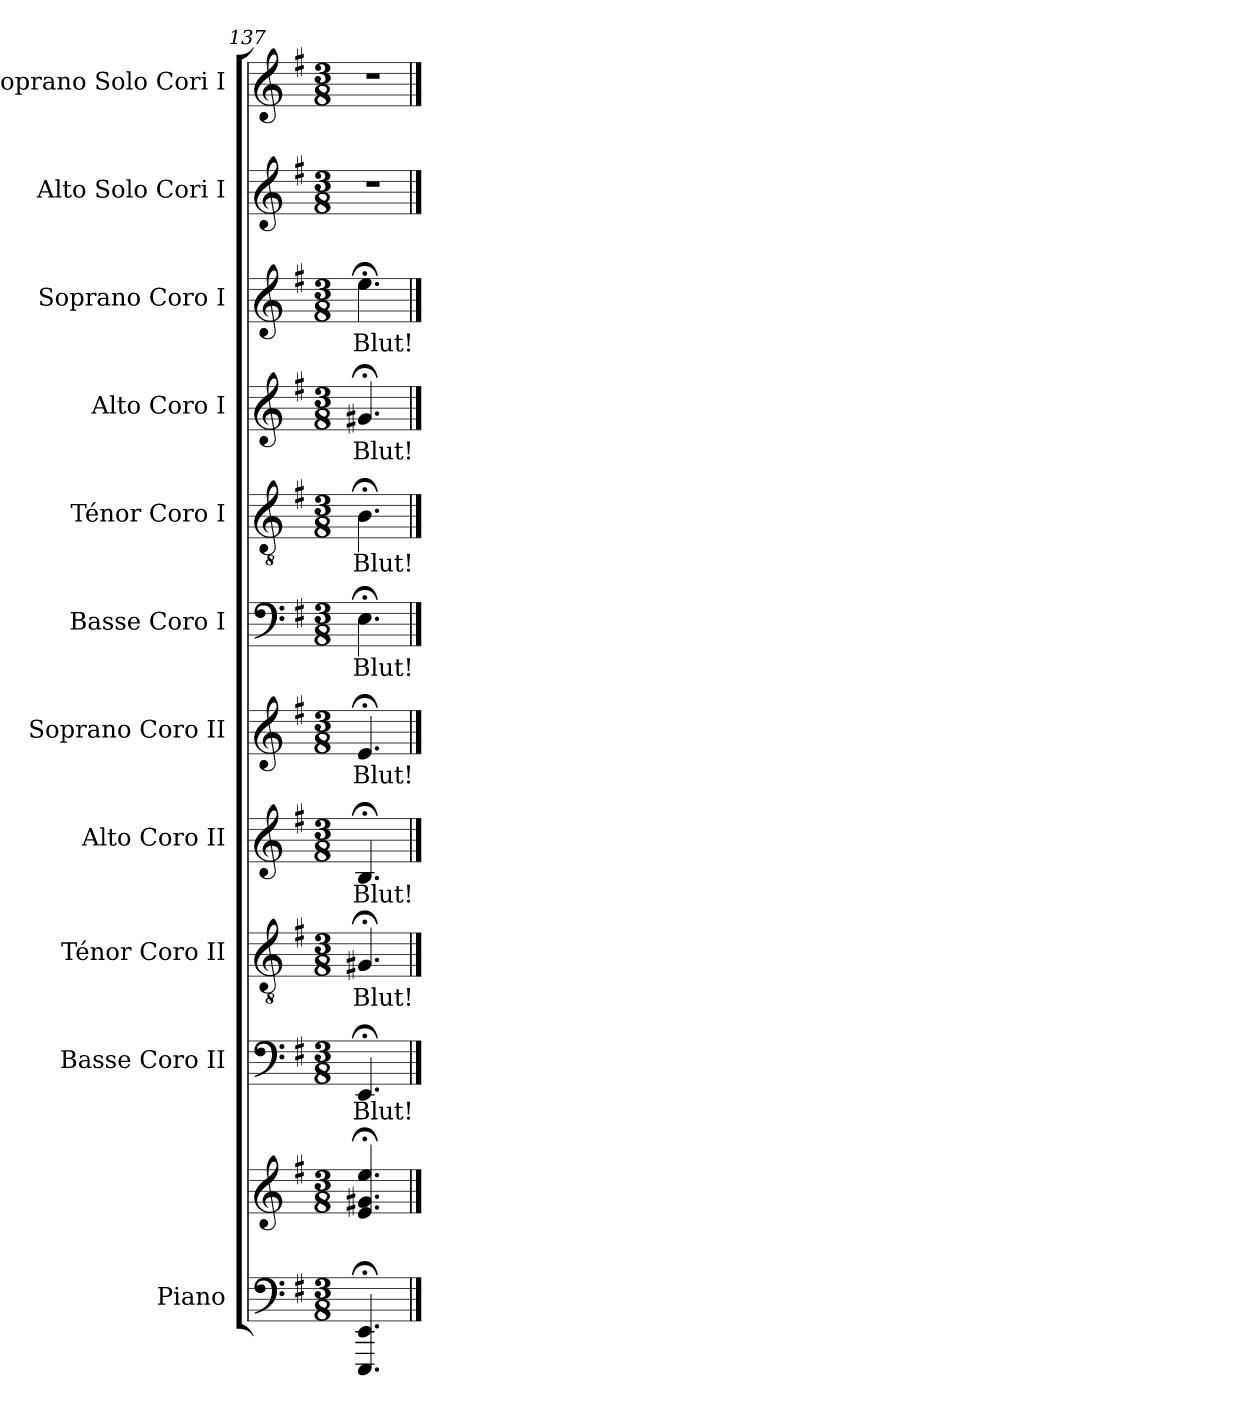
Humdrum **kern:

**kern	**kern	**kern	**text	**kern	**text	**kern	**text	**kern	**text	**kern	**text	**kern	**text	**kern	**text	**kern	**text	**kern	**kern
*part11	*part11	*part10	*part10	*part9	*part9	*part8	*part8	*part7	*part7	*part6	*part6	*part5	*part5	*part4	*part4	*part3	*part3	*part2	*part1
*staff12	*staff11	*staff10	*staff10	*staff9	*staff9	*staff8	*staff8	*staff7	*staff7	*staff6	*staff6	*staff5	*staff5	*staff4	*staff4	*staff3	*staff3	*staff2	*staff1
*I"Piano	*	*I"Basse Coro II	*	*I"Ténor Coro II	*	*I"Alto Coro II	*	*I"Soprano Coro II	*	*I"Basse Coro I	*	*I"Ténor Coro I	*	*I"Alto Coro I	*	*I"Soprano Coro I	*	*I"Alto Solo Cori I	*I"Soprano Solo Cori I
*I'Pia.	*	*I'B.2	*	*I'T.2	*	*I'A.2	*	*I'S.2	*	*I'B.1	*	*I'T.1	*	*I'A.1	*	*I'S.1	*	*	*I'S.
*clefF4	*clefG2	*clefF4	*	*clefGv2	*	*clefG2	*	*clefG2	*	*clefF4	*	*clefGv2	*	*clefG2	*	*clefG2	*	*clefG2	*clefG2
*k[f#]	*k[f#]	*k[f#]	*	*k[f#]	*	*k[f#]	*	*k[f#]	*	*k[f#]	*	*k[f#]	*	*k[f#]	*	*k[f#]	*	*k[f#]	*k[f#]
*M3/8	*M3/8	*M3/8	*	*M3/8	*	*M3/8	*	*M3/8	*	*M3/8	*	*M3/8	*	*M3/8	*	*M3/8	*	*M3/8	*M3/8
=137	=137	=137	=137	=137	=137	=137	=137	=137	=137	=137	=137	=137	=137	=137	=137	=137	=137	=137	=137
!	!	!	!LO:LY:b	!	!LO:LY:b	!	!LO:LY:b	!	!LO:LY:b	!	!LO:LY:b	!	!LO:LY:b	!	!LO:LY:b	!	!LO:LY:b	!	!
4.EEE/;< 4.EE/;<	4.e/;< 4.g#X/;< 4.ee/;<	4.EE;<!/	Blut!	4.G#X;<!/	Blut!	4.B;<!/	Blut!	4.e;<!/	Blut!	4.E;<!\	Blut!	4.B;<!\	Blut!	4.g#X;<!/	Blut!	4.ee;<!\	Blut!	4.r	4.r
==	==	==	==	==	==	==	==	==	==	==	==	==	==	==	==	==	==	==	==
*-	*-	*-	*-	*-	*-	*-	*-	*-	*-	*-	*-	*-	*-	*-	*-	*-	*-	*-	*-
